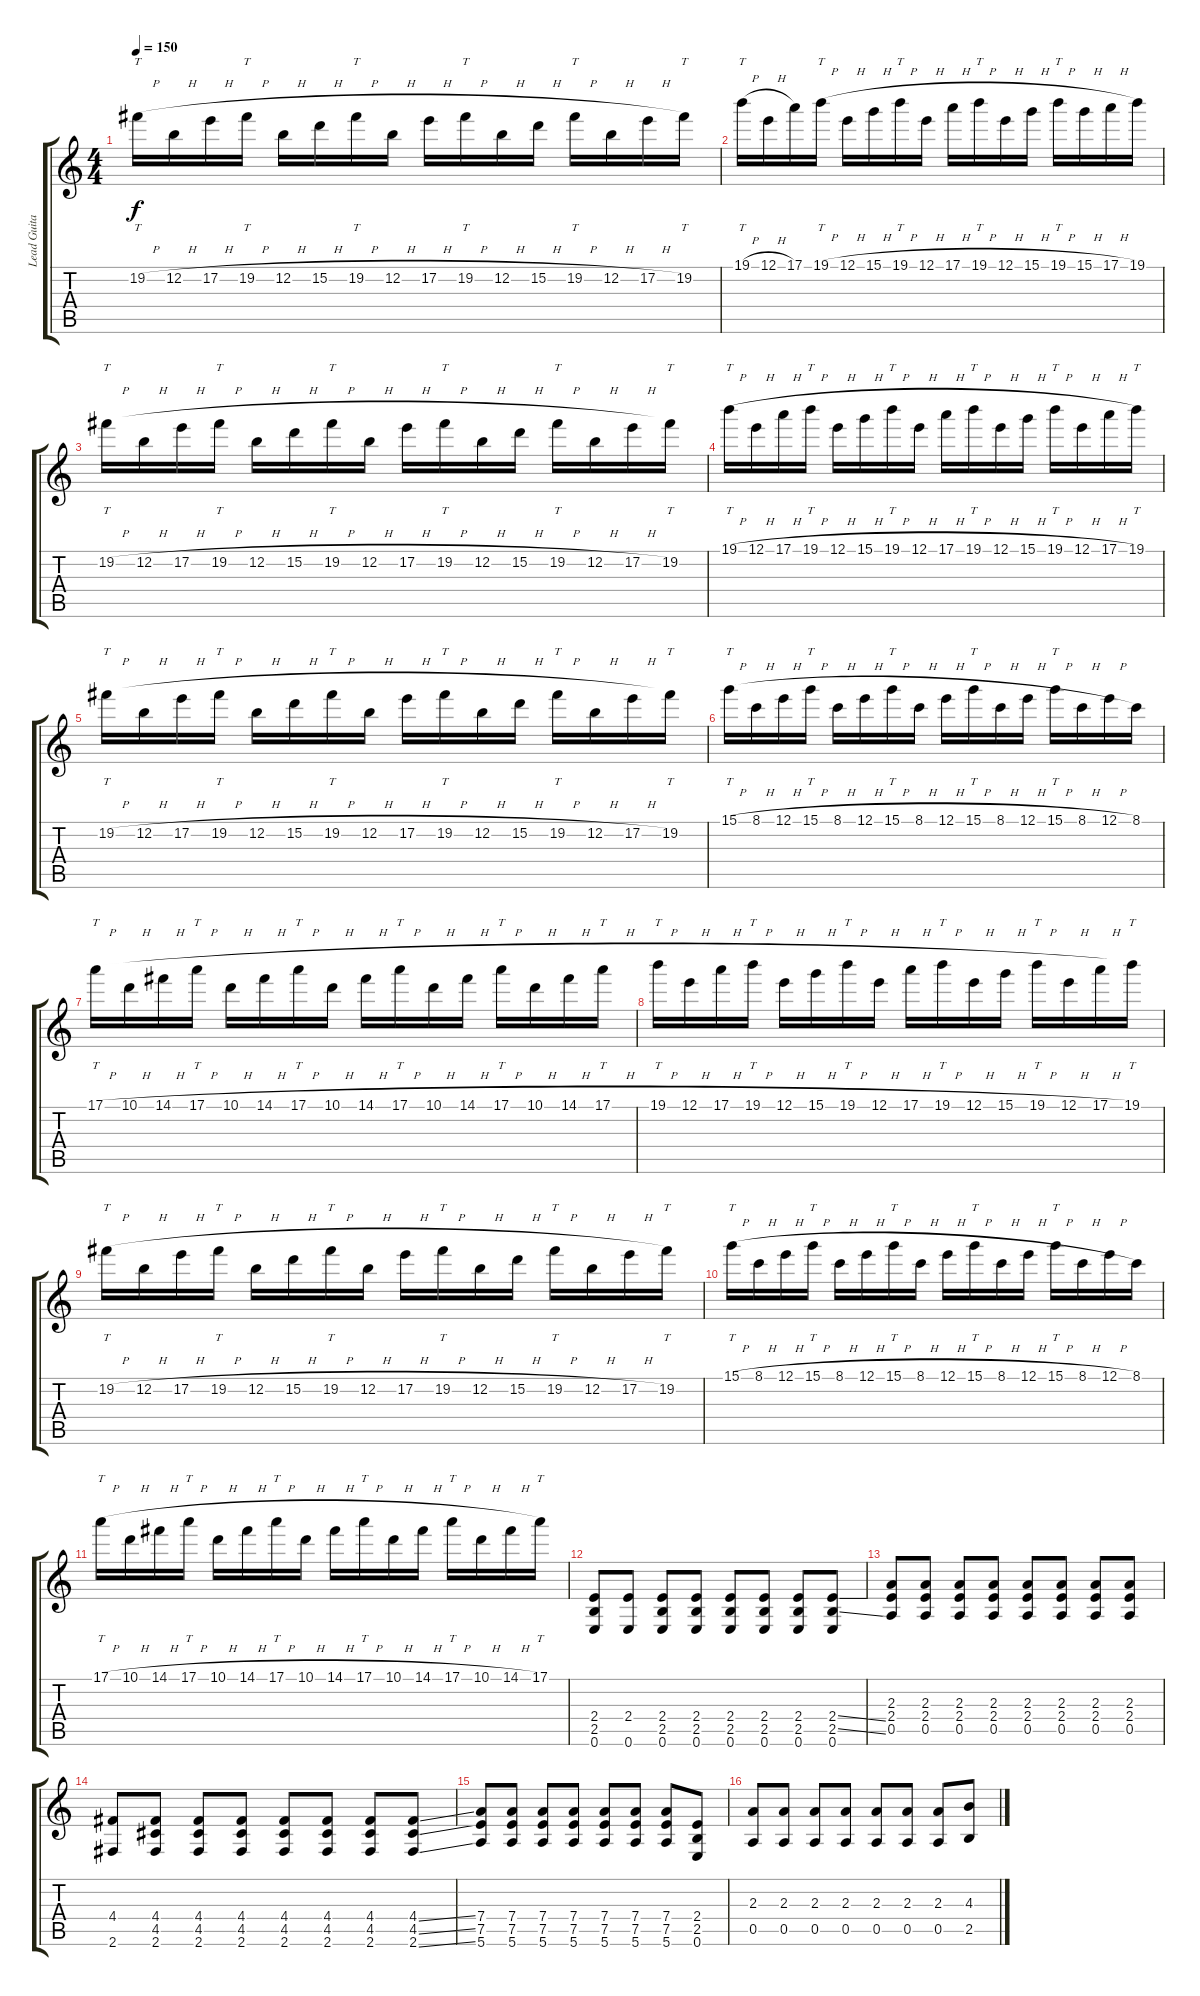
\track ("Lead Guitar" "Lead Guita") {instrument distortionguitar}
\staff {score tabs}
\tuning (E4 B3 G3 D3 A2 E2) {hide}
\ts (4 4)
\tempo 150
\clef g2
\ks c
19.2{h}.16{tt dy f} 12.2{h}.16 17.2{h}.16 19.2{h}.16{tt} 12.2{h}.16 15.2{h}.16 19.2{h}.16{tt} 12.2{h}.16 17.2{h}.16 19.2{h}.16{tt} 12.2{h}.16 15.2{h}.16 19.2{h}.16{tt} 12.2{h}.16 17.2{h}.16 19.2.16{tt} |
19.1{h}.16{tt} 12.1{h}.16 17.1.16 19.1{h}.16{tt} 12.1{h}.16 15.1{h}.16 19.1{h}.16{tt} 12.1{h}.16 17.1{h}.16 19.1{h}.16{tt} 12.1{h}.16 15.1{h}.16 19.1{h}.16{tt} 15.1{h}.16 17.1{h}.16 19.1.16 |
19.2{h}.16{tt} 12.2{h}.16 17.2{h}.16 19.2{h}.16{tt} 12.2{h}.16 15.2{h}.16 19.2{h}.16{tt} 12.2{h}.16 17.2{h}.16 19.2{h}.16{tt} 12.2{h}.16 15.2{h}.16 19.2{h}.16{tt} 12.2{h}.16 17.2{h}.16 19.2.16{tt} |
19.1{h}.16{tt} 12.1{h}.16 17.1{h}.16 19.1{h}.16{tt} 12.1{h}.16 15.1{h}.16 19.1{h}.16{tt} 12.1{h}.16 17.1{h}.16 19.1{h}.16{tt} 12.1{h}.16 15.1{h}.16 19.1{h}.16{tt} 12.1{h}.16 17.1{h}.16 19.1.16{tt} |
19.2{h}.16{tt} 12.2{h}.16 17.2{h}.16 19.2{h}.16{tt} 12.2{h}.16 15.2{h}.16 19.2{h}.16{tt} 12.2{h}.16 17.2{h}.16 19.2{h}.16{tt} 12.2{h}.16 15.2{h}.16 19.2{h}.16{tt} 12.2{h}.16 17.2{h}.16 19.2.16{tt} |
15.1{h}.16{tt} 8.1{h}.16 12.1{h}.16 15.1{h}.16{tt} 8.1{h}.16 12.1{h}.16 15.1{h}.16{tt} 8.1{h}.16 12.1{h}.16 15.1{h}.16{tt} 8.1{h}.16 12.1{h}.16 15.1{h}.16{tt} 8.1{h}.16 12.1{h}.16 8.1.16 |
17.1{h}.16{tt} 10.1{h}.16 14.1{h}.16 17.1{h}.16{tt} 10.1{h}.16 14.1{h}.16 17.1{h}.16{tt} 10.1{h}.16 14.1{h}.16 17.1{h}.16{tt} 10.1{h}.16 14.1{h}.16 17.1{h}.16{tt} 10.1{h}.16 14.1{h}.16 17.1{h}.16{tt} |
19.1{h}.16{tt} 12.1{h}.16 17.1{h}.16 19.1{h}.16{tt} 12.1{h}.16 15.1{h}.16 19.1{h}.16{tt} 12.1{h}.16 17.1{h}.16 19.1{h}.16{tt} 12.1{h}.16 15.1{h}.16 19.1{h}.16{tt} 12.1{h}.16 17.1{h}.16 19.1.16{tt} |
19.2{h}.16{tt} 12.2{h}.16 17.2{h}.16 19.2{h}.16{tt} 12.2{h}.16 15.2{h}.16 19.2{h}.16{tt} 12.2{h}.16 17.2{h}.16 19.2{h}.16{tt} 12.2{h}.16 15.2{h}.16 19.2{h}.16{tt} 12.2{h}.16 17.2{h}.16 19.2.16{tt} |
15.1{h}.16{tt} 8.1{h}.16 12.1{h}.16 15.1{h}.16{tt} 8.1{h}.16 12.1{h}.16 15.1{h}.16{tt} 8.1{h}.16 12.1{h}.16 15.1{h}.16{tt} 8.1{h}.16 12.1{h}.16 15.1{h}.16{tt} 8.1{h}.16 12.1{h}.16 8.1.16 |
17.1{h}.16{tt} 10.1{h}.16 14.1{h}.16 17.1{h}.16{tt} 10.1{h}.16 14.1{h}.16 17.1{h}.16{tt} 10.1{h}.16 14.1{h}.16 17.1{h}.16{tt} 10.1{h}.16 14.1{h}.16 17.1{h}.16{tt} 10.1{h}.16 14.1{h}.16 17.1.16{tt} |
(2.4 2.5 0.6).8 (2.4 0.6).8 (2.4 2.5 0.6).8 (2.4 2.5 0.6).8 (2.4 2.5 0.6).8 (2.4 2.5 0.6).8 (2.4 2.5 0.6).8 (2.4{ss} 2.5{ss} 0.6).8 |
(2.3 2.4 0.5).8 (2.3 2.4 0.5).8 (2.3 2.4 0.5).8 (2.3 2.4 0.5).8 (2.3 2.4 0.5).8 (2.3 2.4 0.5).8 (2.3 2.4 0.5).8 (2.3 2.4 0.5).8 |
(4.4 2.6).8 (4.4 4.5 2.6).8 (4.4 4.5 2.6).8 (4.4 4.5 2.6).8 (4.4 4.5 2.6).8 (4.4 4.5 2.6).8 (4.4 4.5 2.6).8 (4.4{ss} 4.5{ss} 2.6{ss}).8 |
(7.4 7.5 5.6).8 (7.4 7.5 5.6).8 (7.4 7.5 5.6).8 (7.4 7.5 5.6).8 (7.4 7.5 5.6).8 (7.4 7.5 5.6).8 (7.4 7.5 5.6).8 (2.4 2.5 0.6).8 |
(2.3 0.5).8 (2.3 0.5).8 (2.3 0.5).8 (2.3 0.5).8 (2.3 0.5).8 (2.3 0.5).8 (2.3 0.5).8 (4.3{ss} 2.5{ss}).8
